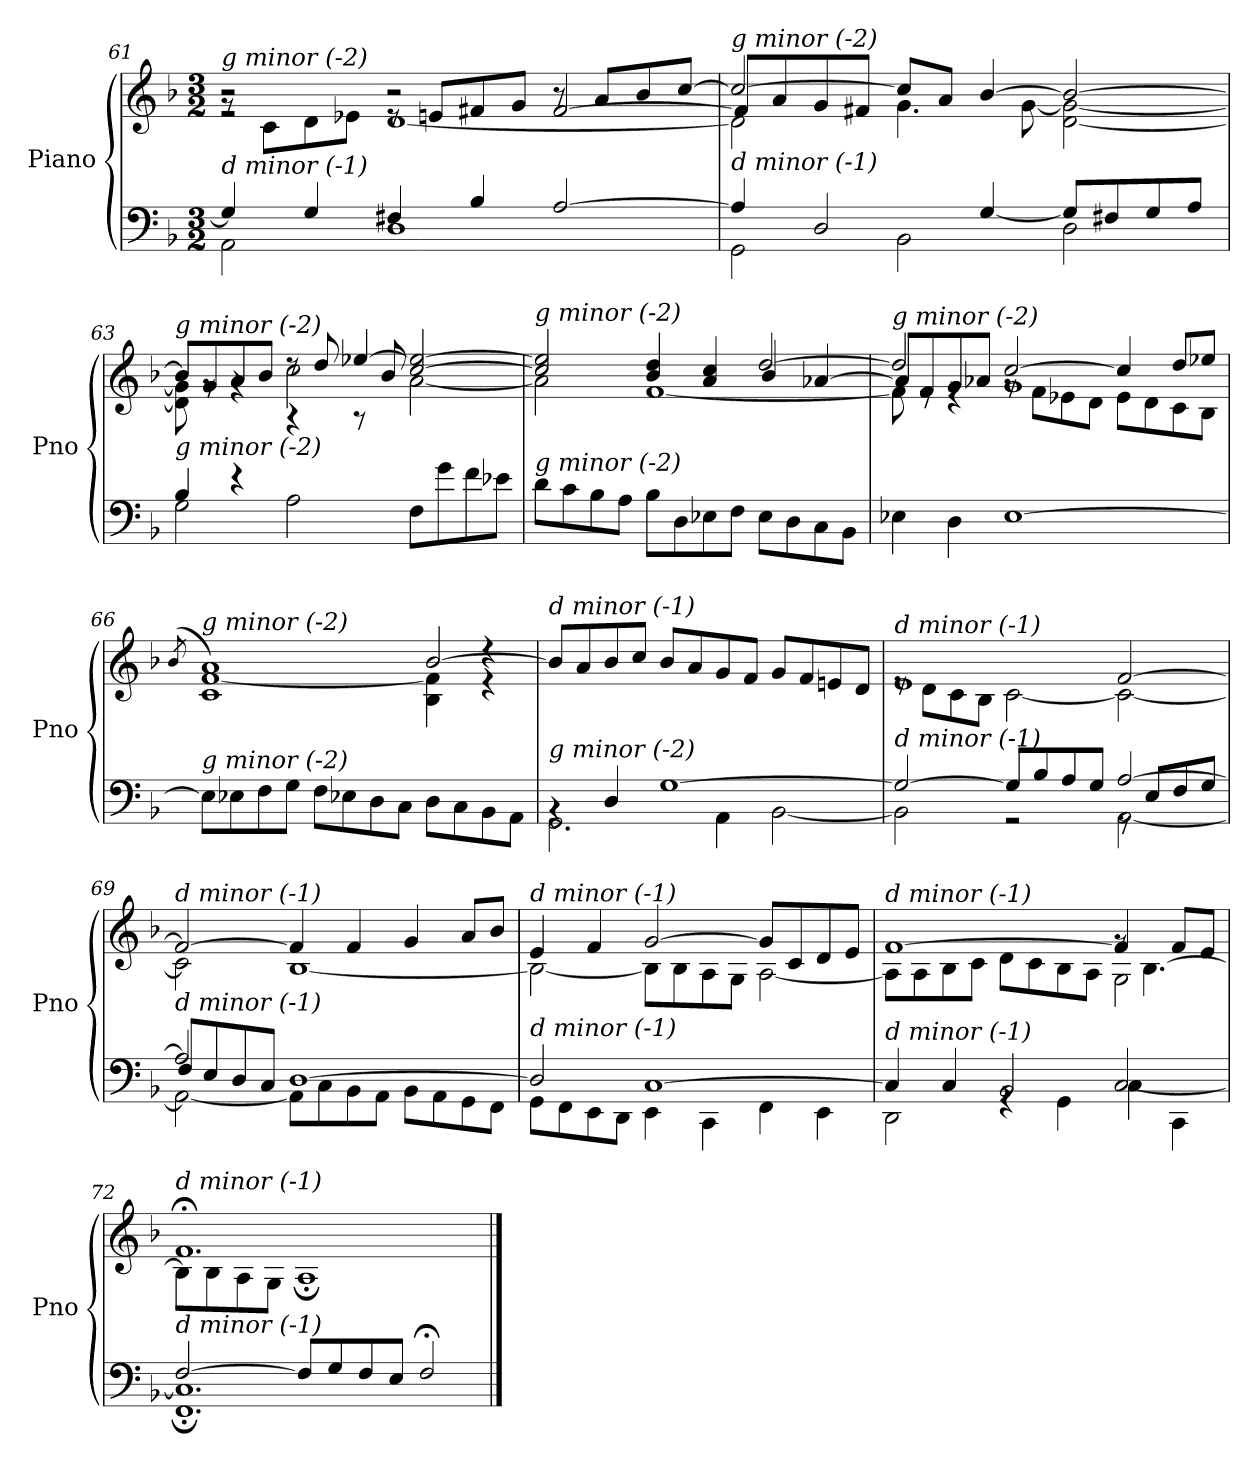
**kern	**kern
*part1	*part1
*staff2	*staff1
*I"Piano	*
*I'Pno	*
*clefF4	*clefG2
*k[b-]	*k[b-]
*M3/2	*M3/2
=61	=61
*^	*^
*	*	*	*^
!	!	!LO:TX:i:t=g minor (-2)	!	!
!LO:TX:i:t=d minor (-1)	!	!	!	!
4G/]	2AA\	2r	8rg	2re
.	.	.	8c\L	.
4G/	.	.	8d\	.
.	.	.	8e-X\J	.
4F#X/	1D	2r	[1d	8re
.	.	.	.	8en/L
4B-/	.	.	.	8f#X/
.	.	.	.	8g/J
[2A/	.	8r	.	[2f#/
.	.	8a/L	.	.
.	.	8b-/	.	.
.	.	[8cc/J	.	.
=62	=62	=62	=62	=62
*	*^	*	*	*
!	!	!	!LO:TX:i:t=g minor (-2)	!	!
!LO:TX:i:t=d minor (-1)	!	!	!	!	!
2ryy	4A/]	2GG\	2cc/_	2d\]	8f#/L]
.	.	.	.	.	8a/
.	2D/	.	.	.	8g/
.	.	.	.	.	8f#X/J
1ryy	.	2BB-\	8cc/L]	4.g\	1ryy
.	.	.	8a/J	.	.
.	[4G/	.	[4b-/	.	.
.	.	.	.	[8g\	.
.	8G/L]	2D\	2b-/_	[2d\ 2g\_	.
.	8F#X/	.	.	.	.
.	8G/	.	.	.	.
.	8A/J	.	.	.	.
!!LO:LB:g=z
=63	=63	=63	=63	=63	=63
*	*	*	*	*	*^
!	!	!	!LO:TX:i:t=g minor (-2)	!	!	!
!LO:TX:i:t=g minor (-2)	!	!	!	!	!	!
2ryy	4B-/	2G\	8b-/L]	8d\] 8g\]	2ryy	2ryy
.	.	.	8g/	8rg	.	.
.	4r	.	8a/	4rg	.	.
.	.	.	8b-/J	.	.	.
2ryy	2A\	1ryy	8rdd	2cc\	4rA	1ryy
.	.	.	8dd/	.	.	.
.	.	.	[4ee-X/	.	8rA	.
.	.	.	.	.	8b-/	.
2ryy	8F\L	.	[2cc/ 2ee-/_	[2a\	2ryy	.
.	8g\	.	.	.	.	.
.	8f\	.	.	.	.	.
.	8e-X\J	.	.	.	.	.
*	*v	*v	*	*	*	*
*	*	*	*	*v	*v
=64	=64	=64	=64	=64
!	!	!LO:TX:i:t=g minor (-2)	!	!
!LO:TX:i:t=g minor (-2)	!	!	!	!
1ryy	8d\L	2cc/] 2ee-/]	2a\]	1ryy
.	8c\	.	.	.
.	8B-\	.	.	.
.	8A\J	.	.	.
.	8B-\L	4b-/ 4dd/	[1f	.
.	8D\	.	.	.
.	8E-X\	4a/ 4cc/	.	.
.	8F\J	.	.	.
2ryy	8E-\L	[2dd/	.	4b-/
.	8D\	.	.	.
.	8C\	.	.	[4a-X/
.	8BB-\J	.	.	.
=65	=65	=65	=65	=65
!	!	!LO:TX:i:t=g minor (-2)	!	!
!LO:TX:i:t=g minor (-2)	!	!	!	!
*v	*v	*	*	*
4E-X\	2dd/]	8f\]	8a-/L]
.	.	8re	8f/
4D\	.	4re	8g/
.	.	.	8a-X/J
[1E-	[2cc/	8rg	1g
.	.	8f\L	.
.	.	8e-X\	.
.	.	8d\J	.
.	4cc/]	8e-\L	.
.	.	8d\	.
.	8dd/L	8c\	.
.	8ee-X/J	8B-\J	.
*	*v	*v	*v
!!LO:LB:g=z
=66	=66
.	(>8qb-/
*^	*^
*	*^	*	*^
*	*	*	*	*	*^
!	!	!	!LO:TX:i:t=g minor (-2)	!	!	!
!LO:TX:i:t=g minor (-2)	!	!	!	!	!	!
1ryy	1ryy	8E-\L]	1a)	1c [1f	8b-!yy	1ryy
.	.	8E-X\	.	.	2..a!yy	.
.	.	8F\	.	.	.	.
.	.	8G\J	.	.	.	.
.	.	8F\L	.	.	.	.
.	.	8E-X\	.	.	.	.
.	.	8D\	.	.	.	.
.	.	8C\J	.	.	.	.
4ryy	4ryy	8D\L	[2b-/	4B-\ 4f\]	4ryy	4ryy
.	.	8C\	.	.	.	.
4ryy	4ryy	8BB-\	.	4re	4ryy	4rdd
.	.	8AA\J	.	.	.	.
*	*	*	*v	*v	*v	*v
=67	=67	=67	=67
!	!	!	!LO:TX:i:t=d minor (-1)
!LO:TX:i:t=g minor (-2)	!	!	!
*	*v	*v	*
4rBB	2.GG\	8b-/L]
.	.	8a/
4D/	.	8b-/
.	.	8cc/J
[1G	.	8b-/L
.	.	8a/
.	4AA\	8g/
.	.	8f/J
.	[2BB-\	8g/L
.	.	8f/
.	.	8en/
.	.	8d/J
=68	=68	=68
*	*^	*^
*	*	*	*	*^
!	!	!	!LO:TX:i:t=d minor (-1)	!	!
!LO:TX:i:t=d minor (-1)	!	!	!	!	!
2G/_	2BB-\]	1ryy	1e	8re	1ryy
.	.	.	.	8d\L	.
.	.	.	.	8c\	.
.	.	.	.	8B-\J	.
8G/L]	2r	.	.	[2c\	.
8B-/	.	.	.	.	.
8A/	.	.	.	.	.
8G/J	.	.	.	.	.
[2A/	[2AA\	8rGG	[2f/	2c\_	2ryy
.	.	8E/L	.	.	.
.	.	8F/	.	.	.
.	.	8G/J	.	.	.
!!LO:LB:g=z	!!	!!
=69	=69	=69	=69	=69	=69
!	!	!	!LO:TX:i:t=d minor (-1)	!	!
!LO:TX:i:t=d minor (-1)	!	!	!	!	!
2A/]	2AA\_	8F/L	2f/_	2c\]	2ryy
.	.	8E/	.	.	.
.	.	8D/	.	.	.
.	.	8C/J	.	.	.
[1D	8AA\L]	1ryy	4f/]	[1B-	1ryy
.	8C\	.	.	.	.
.	8BB-\	.	4f/	.	.
.	8AA\J	.	.	.	.
.	8BB-\L	.	4g/	.	.
.	8AA\	.	.	.	.
.	8GG\	.	8a/L	.	.
.	8FF\J	.	8b-/J	.	.
*	*v	*v	*	*	*
*	*	*	*v	*v
=70	=70	=70	=70
!	!	!LO:TX:i:t=d minor (-1)	!
!LO:TX:i:t=d minor (-1)	!	!	!
2D/]	8GG\L	4e/	2B-\_
.	8FF\	.	.
.	8EE\	4f/	.
.	8DD\J	.	.
[1C	4EE\	[2g/	8B-\L]
.	.	.	8B-\
.	4CC\	.	8A\
.	.	.	8G\J
.	4FF\	8g/L]	[2A\
.	.	8c/	.
.	4EE\	8d/	.
.	.	8e/J	.
=71	=71	=71	=71
*	*^	*	*^
!	!	!	!LO:TX:i:t=d minor (-1)	!	!
!LO:TX:i:t=d minor (-1)	!	!	!	!	!
1ryy	4C/]	2DD\	[1f	8A\L]	1ryy
.	.	.	.	8A\	.
.	4C/	.	.	8B-\	.
.	.	.	.	8c\J	.
.	2BB-/	4rGG	.	8d\L	.
.	.	.	.	8c\	.
.	.	4GG\	.	8B-\	.
.	.	.	.	8A\J	.
2ryy	[2C/	4C\	4f/]	2G\	8rg
.	.	.	.	.	[4.B-\
.	.	4CC\	8f/L	.	.
.	.	.	8e/J	.	.
*	*v	*v	*	*	*
*	*	*	*v	*v
=72	=72	=72	=72
!	!	!LO:TX:i:t=d minor (-1)	!
!LO:TX:i:t=d minor (-1)	!	!	!
[2F/	1.FF; 1.C];	1.f;<	8B-\L]
.	.	.	8B-\
.	.	.	8A\
.	.	.	8G\J
8F/L]	.	.	1A;<
8G/	.	.	.
8F/	.	.	.
8E/J	.	.	.
2F;</	.	.	.
*v	*v	*	*
*	*v	*v
==	==
*-	*-
